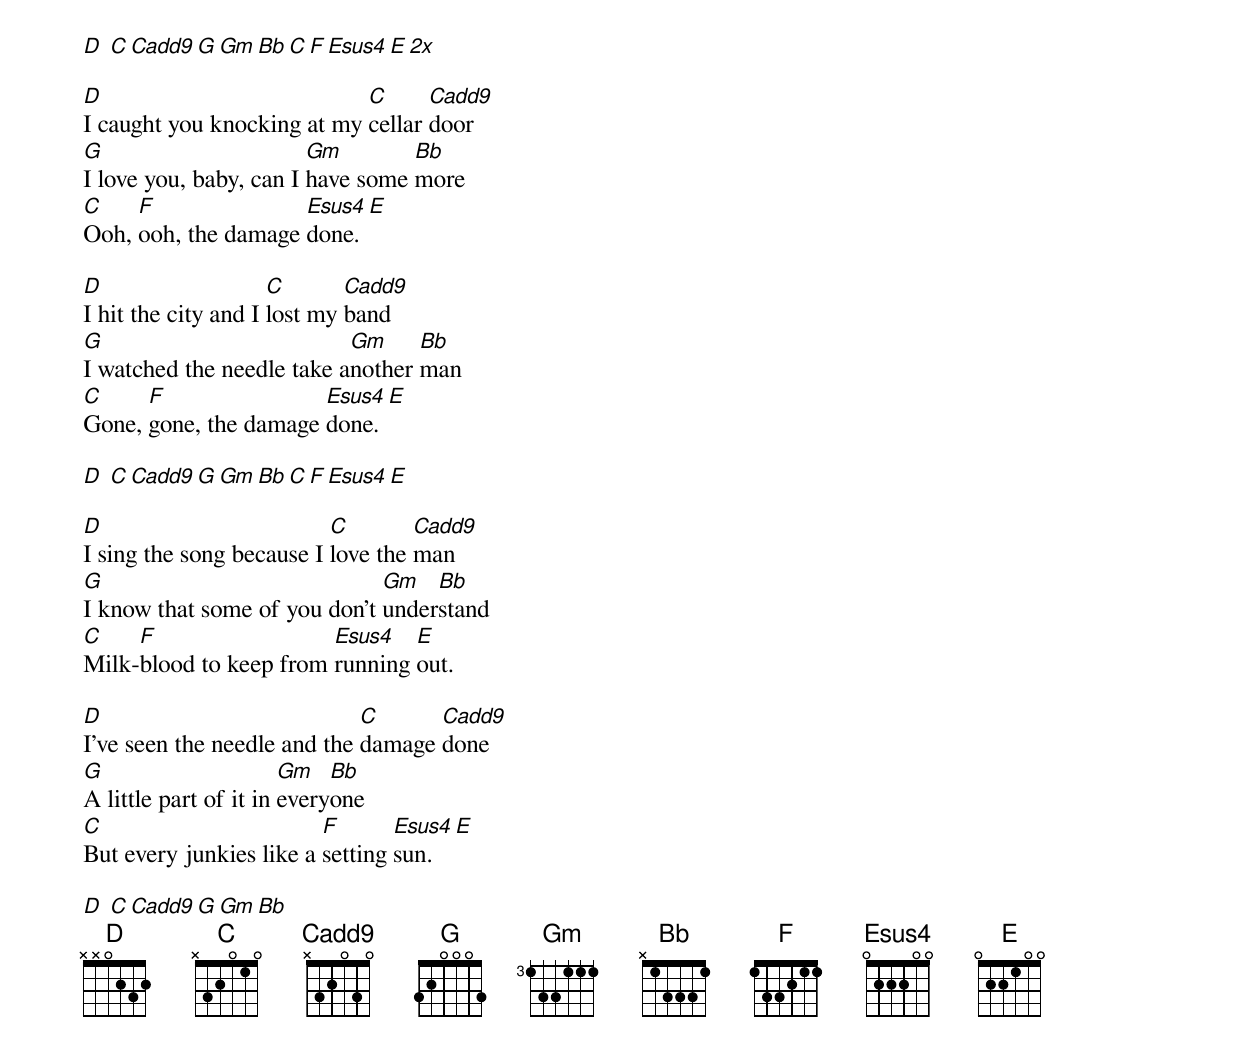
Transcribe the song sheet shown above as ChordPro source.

[D] [C][Cadd9][G][Gm][Bb][C][F][Esus4][E][2x]

[D]I caught you knocking at my [C]cellar [Cadd9]door
[G]I love you, baby, can I [Gm]have some [Bb]more
[C]Ooh, [F]ooh, the damage [Esus4]done.[E]

[D]I hit the city and I [C]lost my [Cadd9]band
[G]I watched the needle take a[Gm]nother [Bb]man
[C]Gone, [F]gone, the damage [Esus4]done.[E]

[D] [C][Cadd9][G][Gm][Bb][C][F][Esus4][E]

[D]I sing the song because I [C]love the [Cadd9]man
[G]I know that some of you don't [Gm]under[Bb]stand
[C]Milk-[F]blood to keep from [Esus4]running [E]out.

[D]I've seen the needle and the [C]damage [Cadd9]done
[G]A little part of it in [Gm]every[Bb]one
[C]But every junkies like a [F]setting [Esus4]sun.[E]

[D] [C][Cadd9][G][Gm][Bb]
